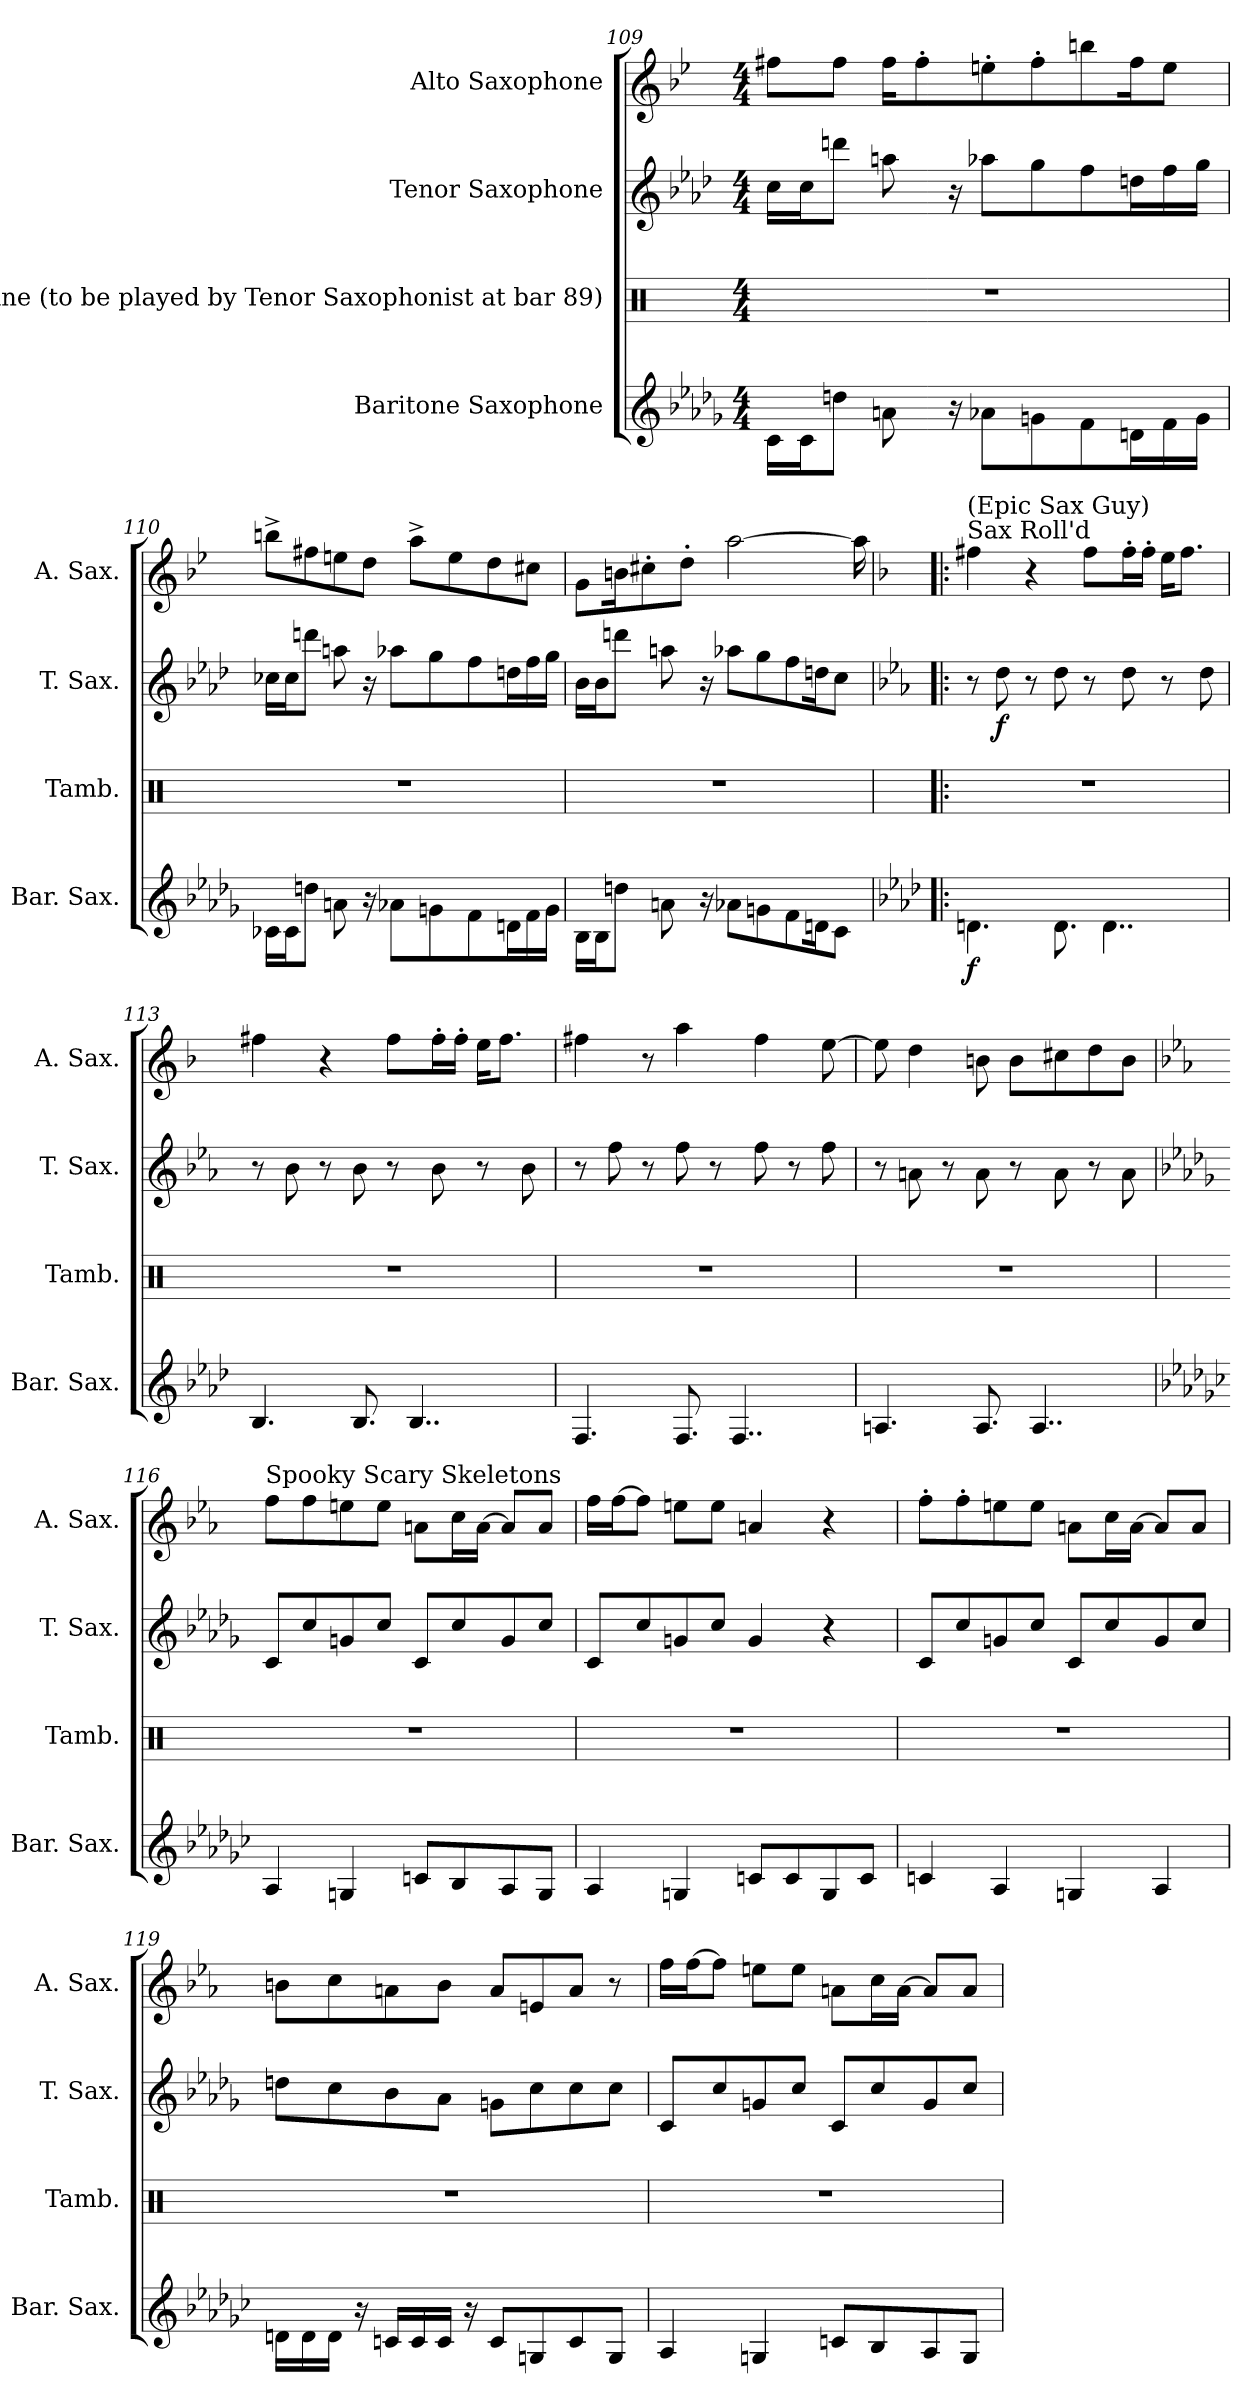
**kern	**dynam	**kern	**kern	**dynam	**kern
*part4	*part4	*part3	*part2	*part2	*part1
*staff4	*staff4	*staff3	*staff2	*staff2	*staff1
*I"Baritone Saxophone	*	*I"Tambourine (to be played by Tenor Saxophonist at bar 89)	*I"Tenor Saxophone	*	*I"Alto Saxophone
*I'Bar. Sax.	*	*I'Tamb.	*I'T. Sax.	*	*I'A. Sax.
!!LO:LB:g=z
*clefG2	*	*clefX	*clefG2	*	*clefG2
*ITrd12c21	*	*	*ITrd8c14	*	*ITrd5c9
*k[b-e-a-d-g-]	*	*k[]	*k[b-e-a-d-]	*	*k[b-e-a-d-g-]
*M4/4	*	*M4/4	*M4/4	*	*M4/4
=109	=109	=109	=109	=109	=109
16C\LL	.	1r	16c\LL	.	8an\L
16C\J	.	.	16c\J	.	.
8dn\J	.	.	8ddn\J	.	8a\J
8An\	.	.	8an\	.	16a\KL
.	.	.	.	.	8a'\
16r	.	.	16r	.	.
8A-X\L	.	.	8a-X\L	.	8gn'\
8Gn\	.	.	8g\	.	8a'\
8F\	.	.	8f\	.	8ddn\
16Dn\L	.	.	16dn\L	.	16a\K
16F\	.	.	16f\	.	8g\J
16G\JJ	.	.	16g\JJ	.	.
=110	=110	=110	=110	=110	=110
16C-X\LL	.	1r	16c-X\LL	.	8ddn^\L
16C-\J	.	.	16c-\J	.	.
8dn\J	.	.	8ddn\J	.	8an\
8An\	.	.	8an\	.	8gn\
16r	.	.	16r	.	8f\J
8A-X\L	.	.	8a-X\L	.	.
.	.	.	.	.	8cc^\L
8Gn\	.	.	8g\	.	.
.	.	.	.	.	8g\
8F\	.	.	8f\	.	.
.	.	.	.	.	8f\
16Dn\L	.	.	16dn\L	.	.
16F\	.	.	16f\	.	8en\J
16G\JJ	.	.	16g\JJ	.	.
!!LO:LB:g=z
=111	=111	=111	=111	=111	=111
16BB-\LL	.	1r	16B-\LL	.	8B-\L
16BB-\J	.	.	16B-\J	.	.
8dn\J	.	.	8ddn\J	.	16dn\K
.	.	.	.	.	8en'\
8An\	.	.	8an\	.	.
.	.	.	.	.	8f'\J
16r	.	.	16r	.	.
8A-X\L	.	.	8a-X\L	.	[2cc\
8Gn\	.	.	8g\	.	.
8F\	.	.	8f\	.	.
16Dn\K	.	.	16dn\K	.	.
8C\J	.	.	8c\J	.	.
.	.	.	.	.	16cc\]
=112!|:	=112!|:	=112!|:	=112!|:	=112!|:	=112!|:
*k[b-e-a-d-]	*	*	*k[b-e-a-]	*	*k[b-e-a-d-]
!	!	!	!	!	!LO:TX:a:t=Sax Roll'd
!	!	!	!	!	!LO:TX:a:t=(Epic Sax Guy)
!	!LO:DY:b	!	!	!	!
4.Dn\	f	1r	8r	.	4an\
!	!	!	!	!LO:DY:b	!
.	.	.	8d\	f	.
.	.	.	8r	.	4r
8.D\	.	.	8d\	.	.
.	.	.	8r	.	8a\L
4..D\	.	.	.	.	.
.	.	.	8d\	.	16a'\L
.	.	.	.	.	16a'\JJ
.	.	.	8r	.	16g\KL
.	.	.	.	.	8.a\J
.	.	.	8d\	.	.
=113	=113	=113	=113	=113	=113
4.BB-/	.	1r	8r	.	4an\
.	.	.	8B-\	.	.
.	.	.	8r	.	4r
8.BB-/	.	.	8B-\	.	.
.	.	.	8r	.	8a\L
4..BB-/	.	.	.	.	.
.	.	.	8B-\	.	16a'\L
.	.	.	.	.	16a'\JJ
.	.	.	8r	.	16g\KL
.	.	.	.	.	8.a\J
.	.	.	8B-\	.	.
!!LO:PB:g=z
=114	=114	=114	=114	=114	=114
4.FF/	.	1r	8r	.	4an\
.	.	.	8f\	.	.
.	.	.	8r	.	8r
8.FF/	.	.	8f\	.	4cc\
.	.	.	8r	.	.
4..FF/	.	.	.	.	.
.	.	.	8f\	.	4a\
.	.	.	8r	.	.
.	.	.	8f\	.	[8g\
=115	=115	=115	=115	=115	=115
4.AAn/	.	1r	8r	.	8g\]
.	.	.	8An\	.	4f\
.	.	.	8r	.	.
8.AA/	.	.	8A\	.	8dn\
.	.	.	8r	.	8d\L
4..AA/	.	.	.	.	.
.	.	.	8A\	.	8en\
.	.	.	8r	.	8f\
.	.	.	8A\	.	8d\J
=116	=116	=116	=116	=116	=116
*k[b-e-a-d-g-c-]	*	*	*k[b-e-a-d-g-]	*	*k[b-e-a-d-g-c-]
*	*	*	*	*	*MM128
!	!	!	!	!	!LO:TX:a:t=Spooky Scary Skeletons
4AA-/	.	1r	8C/L	.	8a-\L
.	.	.	8c/	.	8a-\
4GGn/	.	.	8Gn/	.	8gn\
.	.	.	8c/J	.	8g\J
8Cn/L	.	.	8C/L	.	8cn\L
8BB-/	.	.	8c/	.	16e-\L
.	.	.	.	.	[16c\JJ
8AA-/	.	.	8G/	.	8c/L]
8GG/J	.	.	8c/J	.	8c/J
=117	=117	=117	=117	=117	=117
4AA-/	.	1r	8C/L	.	16a-\LL
.	.	.	.	.	[16a-\J
.	.	.	8c/	.	8a-\J]
4GGn/	.	.	8Gn/	.	8gn\L
.	.	.	8c/J	.	8g\J
8Cn/L	.	.	4G/	.	4cn/
8C/	.	.	.	.	.
8GG/	.	.	4r	.	4r
8C/J	.	.	.	.	.
!!LO:LB:g=z
=118	=118	=118	=118	=118	=118
4Cn/	.	1r	8C/L	.	8a-'\L
.	.	.	8c/	.	8a-'\
4AA-/	.	.	8Gn/	.	8gn\
.	.	.	8c/J	.	8g\J
4GGn/	.	.	8C/L	.	8cn\L
.	.	.	8c/	.	16e-\L
.	.	.	.	.	[16c\JJ
4AA-/	.	.	8G/	.	8c/L]
.	.	.	8c/J	.	8c/J
=119	=119	=119	=119	=119	=119
16Dn\LL	.	1r	8dn\L	.	8dn\L
16D\	.	.	.	.	.
16D\JJ	.	.	8c\	.	8e-\
16r	.	.	.	.	.
16Cn/LL	.	.	8B-\	.	8cn\
16C/	.	.	.	.	.
16C/JJ	.	.	8A-\J	.	8d\J
16r	.	.	.	.	.
8C/L	.	.	8Gn\L	.	8c/L
8GGn/	.	.	8c\	.	8Gn/
8C/	.	.	8c\	.	8c/J
8GG/J	.	.	8c\J	.	8r
=120	=120	=120	=120	=120	=120
4AA-/	.	1r	8C/L	.	16a-\LL
.	.	.	.	.	[16a-\J
.	.	.	8c/	.	8a-\J]
4GGn/	.	.	8Gn/	.	8gn\L
.	.	.	8c/J	.	8g\J
8Cn/L	.	.	8C/L	.	8cn\L
8BB-/	.	.	8c/	.	16e-\L
.	.	.	.	.	[16c\JJ
8AA-/	.	.	8G/	.	8c/L]
8GG/J	.	.	8c/J	.	8c/J
=	=	=	=	=	=
*-	*-	*-	*-	*-	*-
